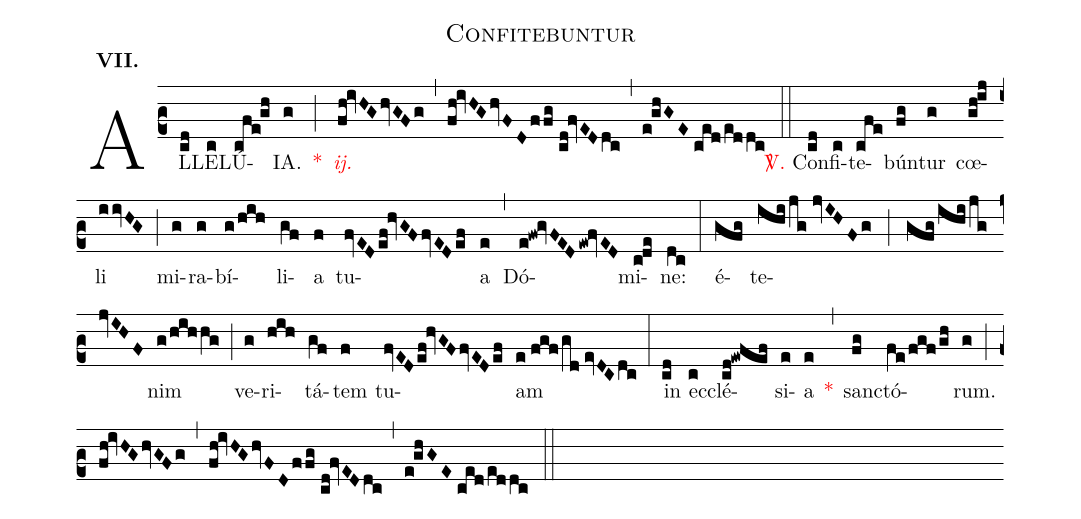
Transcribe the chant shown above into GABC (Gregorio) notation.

name:Confitebuntur;
mode:VII.;
office-part:Alleluia;
%%
(c2) AL(cd)LE(c)LÚ(cfe!gh)IA.(g) <v>\red{*}</v>(;) <v>\redit{ij.}</v>(fh!ivHGhvGFg) (,) (fh!ivHG/hvFD/ffg//cd!fvEDdc) (,) (e!ghGE//ced/eddc) (::) <v>\red{\Vbar.}</v> Con(cd)fi(c)te(cfe)bún(fg)tur(g) cœ(gh!ij)li(iivHG) (;) mi(g)ra(g)bí(g/hih)li(gf)a(f) tu(fvED/ef!hvGF/fvED/ef)a(e) (,) Dó(e!fw!gvFED/ew!fvED)mi(c!de)ne:(dc) (:) é(gfg)te(ihi/jg//jvIHFg;gfg/ihi/jg//jvIHF)nim(g/hihhg) (;) ve(g)ri(hih)tá(gf)tem(f) tu(fvEDef!hvGFfvEDef)am(e//fgf/gd//evDCdc) (:) in(cd) ec(c)clé(cd!ewfef)si(e)a(e) <v>\red{*}</v>(,) sanc(fg)tó(fe/fgf/gh)rum.(g) (;) (fh!ivHG/hvGFg) (,) (fh!ivHG/hvFD/ffg//cd!fvED/dc) (,) (e!gh/GE//ced/eddc) (::)
